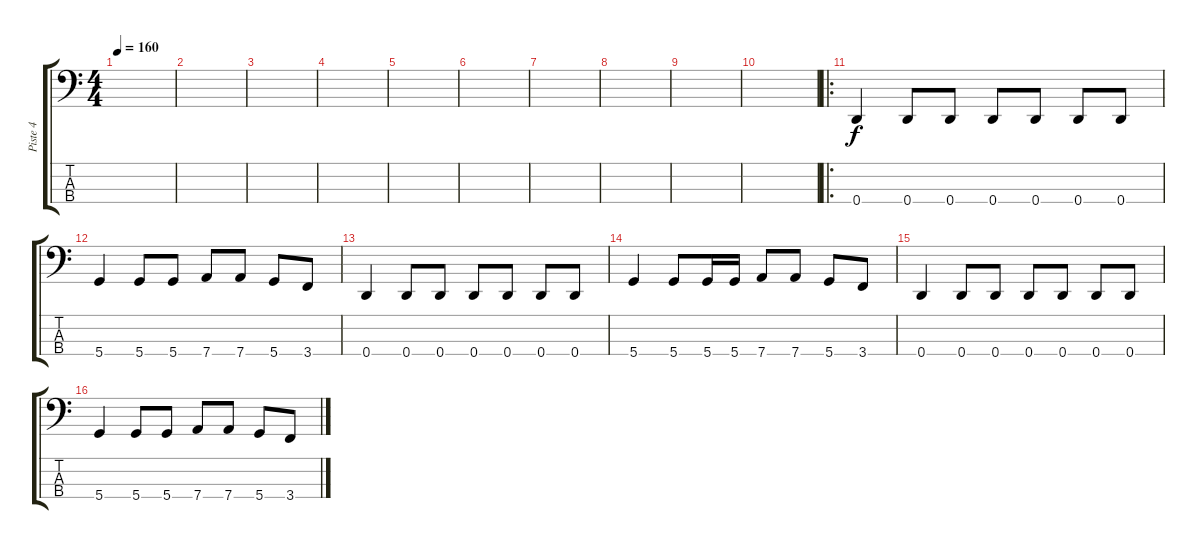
\track ("Piste 4" "Piste 4") {instrument electricbasspick}
\staff {score tabs}
\tuning (G2 D2 A1 D1) {hide}
\ts (4 4)
\tempo 160
\clef f4
\ks c
|
|
|
|
|
|
|
|
|
|
\ro
0.4.4 0.4.8 0.4.8 0.4.8 0.4.8 0.4.8 0.4.8 |
5.4.4 5.4.8 5.4.8 7.4.8 7.4.8 5.4.8 3.4.8 |
0.4.4 0.4.8 0.4.8 0.4.8 0.4.8 0.4.8 0.4.8 |
5.4.4 5.4.8 5.4.16 5.4.16 7.4.8 7.4.8 5.4.8 3.4.8 |
0.4.4 0.4.8 0.4.8 0.4.8 0.4.8 0.4.8 0.4.8 |
5.4.4 5.4.8 5.4.8 7.4.8 7.4.8 5.4.8 3.4.8
